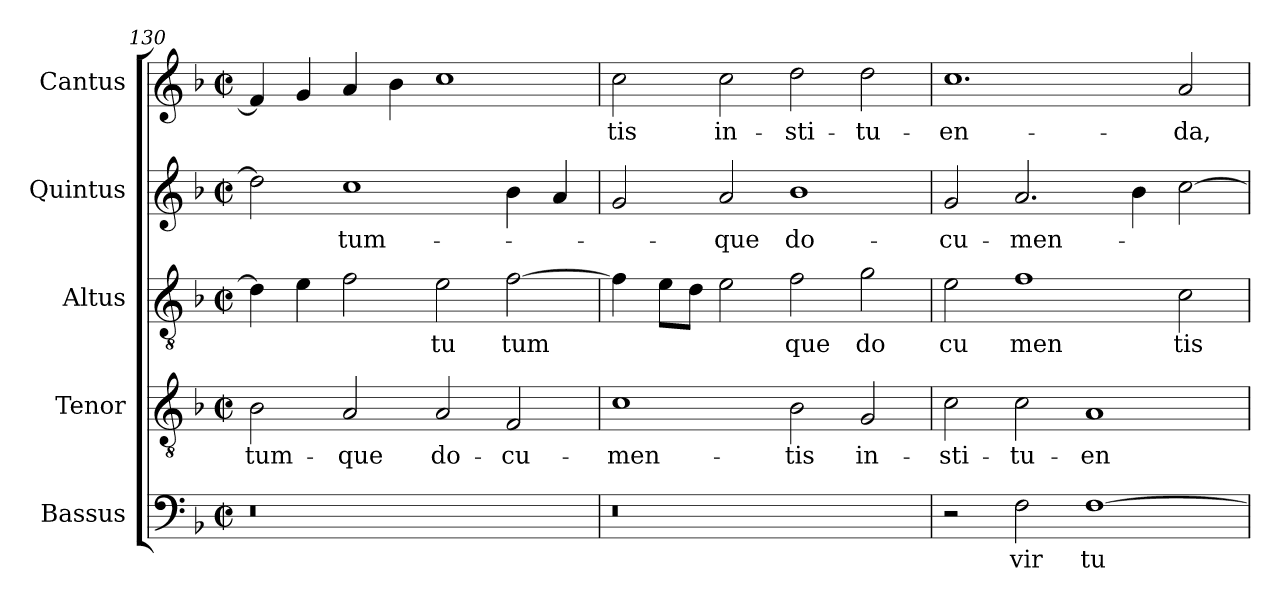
**kern	**text	**kern	**text	**kern	**text	**kern	**text	**kern	**text
*part5	*part5	*part4	*part4	*part3	*part3	*part2	*part2	*part1	*part1
*staff5	*staff5	*staff4	*staff4	*staff3	*staff3	*staff2	*staff2	*staff1	*staff1
*I"Bassus	*	*I"Tenor	*	*I"Altus	*	*I"Quintus	*	*I"Cantus	*
*clefF4	*	*clefGv2	*	*clefGv2	*	*clefG2	*	*clefG2	*
*k[b-]	*	*k[b-]	*	*k[b-]	*	*k[b-]	*	*k[b-]	*
*F:	*	*F:	*	*F:	*	*F:	*	*F:	*
*M2/2	*	*M2/2	*	*M2/2	*	*M2/2	*	*M2/2	*
*met(c|)	*	*met(c|)	*	*met(c|)	*	*met(c|)	*	*met(c|)	*
=130	=130	=130	=130	=130	=130	=130	=130	=130	=130
!	!	!	!LO:LY:b:cj	!	!	!	!	!	!
0r	.	2B-\	-tum-	4d\]	.	2dd\]	.	4f/]	.
.	.	.	.	4e\	.	.	.	4g/	.
!	!	!	!LO:LY:b:cj	!	!	!	!LO:LY:b	!	!
.	.	2A/	-que	2f\	.	1cc	-tum-	4a/	.
.	.	.	.	.	.	.	.	4b-\	.
!	!	!	!LO:LY:b:cj	!	!LO:LY:b:cj	!	!	!	!
.	.	2A/	do-	2e\	tu	.	.	1cc	.
!	!	!	!LO:LY:b:cj	!	!LO:LY:b	!	!	!	!
.	.	2F/	-cu-	[>2f\	tum	4b-\	.	.	.
.	.	.	.	.	.	4a/	.	.	.
=131	=131	=131	=131	=131	=131	=131	=131	=131	=131
!	!	!	!LO:LY:b:cj	!	!	!	!	!	!LO:LY:b:cj
0r	.	1c	-men-	4f\]	.	2g/	.	2cc\	-tis
.	.	.	.	8e\L	.	.	.	.	.
.	.	.	.	8d\J	.	.	.	.	.
!	!	!	!	!	!	!	!LO:LY:b:cj	!	!LO:LY:b:cj
.	.	.	.	2e\	.	2a/	-que	2cc\	in-
!	!	!	!LO:LY:b:cj	!	!LO:LY:b:cj	!	!LO:LY:b:cj	!	!LO:LY:b:cj
.	.	2B-\	-tis	2f\	que	1b-	do-	2dd\	-sti-
!	!	!	!LO:LY:b:cj	!	!LO:LY:b:cj	!	!	!	!LO:LY:b:cj
.	.	2G/	in-	2g\	do	.	.	2dd\	-tu-
=132	=132	=132	=132	=132	=132	=132	=132	=132	=132
!	!	!	!LO:LY:b:cj	!	!LO:LY:b:cj	!	!LO:LY:b:cj	!	!LO:LY:b:cj
2r	.	2c\	-sti-	2e\	cu	2g/	-cu-	1.cc	-en-
!	!LO:LY:b:cj	!	!LO:LY:b:cj	!	!LO:LY:b:cj	!	!LO:LY:b	!	!
2F\	vir	2c\	-tu-	1f	men	2.a/	-men-	.	.
!	!LO:LY:b:cj	!	!LO:LY:b:cj	!	!	!	!	!	!
[>1F	tu	1A	-en-	.	.	.	.	.	.
.	.	.	.	.	.	4b-\	.	.	.
!	!	!	!	!	!LO:LY:b:cj	!	!	!	!LO:LY:b:cj
.	.	.	.	2c\	tis	[<2cc\	.	2a/	-da,
=	=	=	=	=	=	=	=	=	=
*-	*-	*-	*-	*-	*-	*-	*-	*-	*-
